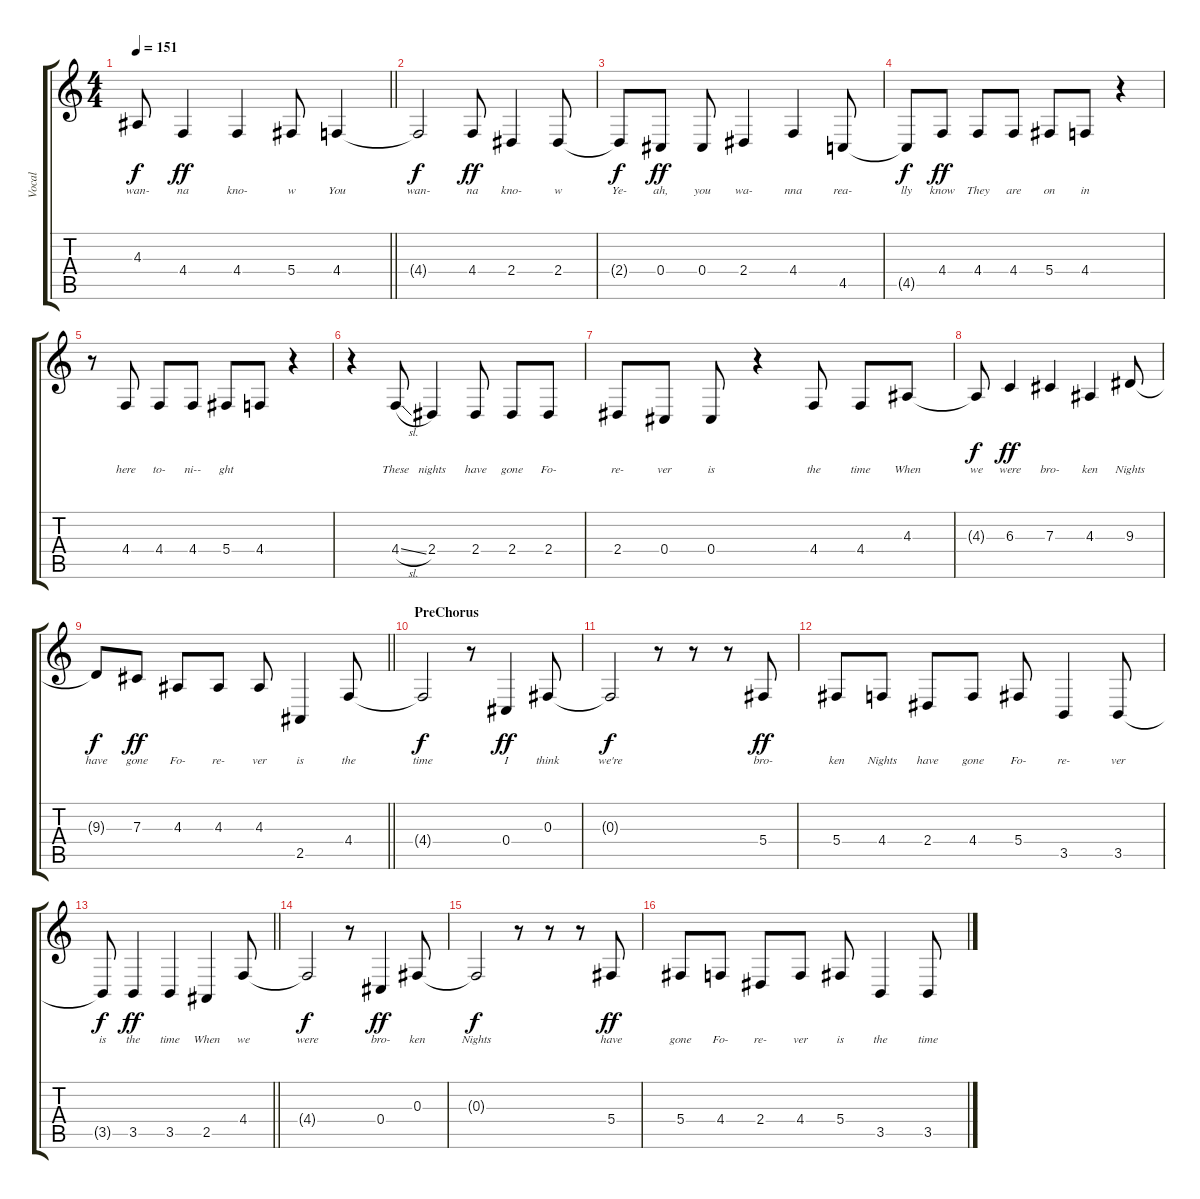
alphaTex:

\track ("Vocal" "Vocal") {instrument trumpet}
\staff {score tabs}
\tuning (Eb4 Bb3 Gb3 Db3 Ab2 Eb2) {hide}
\ts (4 4)
\tempo 151
\clef g2
\barLineRight lightlight
\ks c
4.3{t}.8{lyrics (0 "wan-") lyrics (1 "") lyrics (2 "") lyrics (3 "") lyrics (4 "") dy f} 4.4.4{lyrics (0 "na") lyrics (1 "") lyrics (2 "") lyrics (3 "") lyrics (4 "") dy ff} 4.4.4{lyrics (0 "kno-") lyrics (1 "") lyrics (2 "") lyrics (3 "") lyrics (4 "")} 5.4.8{lyrics (0 "w") lyrics (1 "") lyrics (2 "") lyrics (3 "") lyrics (4 "")} 4.4.4{lyrics (0 "You") lyrics (1 "") lyrics (2 "") lyrics (3 "") lyrics (4 "")} |
4.4{t}.2{lyrics (0 "wan-") lyrics (1 "") lyrics (2 "") lyrics (3 "") lyrics (4 "") dy f} 4.4.8{lyrics (0 "na") lyrics (1 "") lyrics (2 "") lyrics (3 "") lyrics (4 "") dy ff} 2.4.4{lyrics (0 "kno-") lyrics (1 "") lyrics (2 "") lyrics (3 "") lyrics (4 "")} 2.4.8{lyrics (0 "w") lyrics (1 "") lyrics (2 "") lyrics (3 "") lyrics (4 "")} |
2.4{t}.8{lyrics (0 "Ye-") lyrics (1 "") lyrics (2 "") lyrics (3 "") lyrics (4 "") dy f} 0.4.8{lyrics (0 "ah,") lyrics (1 "") lyrics (2 "") lyrics (3 "") lyrics (4 "") dy ff} 0.4.8{lyrics (0 "you") lyrics (1 "") lyrics (2 "") lyrics (3 "") lyrics (4 "")} 2.4.4{lyrics (0 "wa-") lyrics (1 "") lyrics (2 "") lyrics (3 "") lyrics (4 "")} 4.4.4{lyrics (0 "nna") lyrics (1 "") lyrics (2 "") lyrics (3 "") lyrics (4 "")} 4.5.8{lyrics (0 "rea-") lyrics (1 "") lyrics (2 "") lyrics (3 "") lyrics (4 "")} |
4.5{t}.8{lyrics (0 "lly") lyrics (1 "") lyrics (2 "") lyrics (3 "") lyrics (4 "") dy f} 4.4.8{lyrics (0 "know") lyrics (1 "") lyrics (2 "") lyrics (3 "") lyrics (4 "") dy ff} 4.4.8{lyrics (0 "They") lyrics (1 "") lyrics (2 "") lyrics (3 "") lyrics (4 "")} 4.4.8{lyrics (0 "are") lyrics (1 "") lyrics (2 "") lyrics (3 "") lyrics (4 "")} 5.4.8{lyrics (0 "on") lyrics (1 "") lyrics (2 "") lyrics (3 "") lyrics (4 "")} 4.4.8{lyrics (0 "in") lyrics (1 "") lyrics (2 "") lyrics (3 "") lyrics (4 "")} r.4 |
r.8 4.4.8{lyrics (0 "here") lyrics (1 "") lyrics (2 "") lyrics (3 "") lyrics (4 "")} 4.4.8{lyrics (0 "to-") lyrics (1 "") lyrics (2 "") lyrics (3 "") lyrics (4 "")} 4.4.8{lyrics (0 "ni--") lyrics (1 "") lyrics (2 "") lyrics (3 "") lyrics (4 "")} 5.4.8{lyrics (0 "ght") lyrics (1 "") lyrics (2 "") lyrics (3 "") lyrics (4 "")} 4.4.8{lyrics (0 "") lyrics (1 "") lyrics (2 "") lyrics (3 "") lyrics (4 "")} r.4 |
r.4 4.4{sl}.8{lyrics (0 "These") lyrics (1 "") lyrics (2 "") lyrics (3 "") lyrics (4 "")} 2.4.4{lyrics (0 "nights") lyrics (1 "") lyrics (2 "") lyrics (3 "") lyrics (4 "")} 2.4.8{lyrics (0 "have") lyrics (1 "") lyrics (2 "") lyrics (3 "") lyrics (4 "")} 2.4.8{lyrics (0 "gone") lyrics (1 "") lyrics (2 "") lyrics (3 "") lyrics (4 "")} 2.4.8{lyrics (0 "Fo-") lyrics (1 "") lyrics (2 "") lyrics (3 "") lyrics (4 "")} |
2.4.8{lyrics (0 "re-") lyrics (1 "") lyrics (2 "") lyrics (3 "") lyrics (4 "")} 0.4.8{lyrics (0 "ver") lyrics (1 "") lyrics (2 "") lyrics (3 "") lyrics (4 "")} 0.4.8{lyrics (0 "is") lyrics (1 "") lyrics (2 "") lyrics (3 "") lyrics (4 "")} r.4 4.4.8{lyrics (0 "the") lyrics (1 "") lyrics (2 "") lyrics (3 "") lyrics (4 "")} 4.4.8{lyrics (0 "time") lyrics (1 "") lyrics (2 "") lyrics (3 "") lyrics (4 "")} 4.3.8{lyrics (0 "When") lyrics (1 "") lyrics (2 "") lyrics (3 "") lyrics (4 "")} |
4.3{t}.8{lyrics (0 "we") lyrics (1 "") lyrics (2 "") lyrics (3 "") lyrics (4 "") dy f} 6.3.4{lyrics (0 "were") lyrics (1 "") lyrics (2 "") lyrics (3 "") lyrics (4 "") dy ff} 7.3.4{lyrics (0 "bro-") lyrics (1 "") lyrics (2 "") lyrics (3 "") lyrics (4 "")} 4.3.4{lyrics (0 "ken") lyrics (1 "") lyrics (2 "") lyrics (3 "") lyrics (4 "")} 9.3.8{lyrics (0 "Nights") lyrics (1 "") lyrics (2 "") lyrics (3 "") lyrics (4 "")} |
\barLineRight lightlight
9.3{t}.8{lyrics (0 "have") lyrics (1 "") lyrics (2 "") lyrics (3 "") lyrics (4 "") dy f} 7.3.8{lyrics (0 "gone") lyrics (1 "") lyrics (2 "") lyrics (3 "") lyrics (4 "") dy ff} 4.3.8{lyrics (0 "Fo-") lyrics (1 "") lyrics (2 "") lyrics (3 "") lyrics (4 "")} 4.3.8{lyrics (0 "re-") lyrics (1 "") lyrics (2 "") lyrics (3 "") lyrics (4 "")} 4.3.8{lyrics (0 "ver") lyrics (1 "") lyrics (2 "") lyrics (3 "") lyrics (4 "")} 2.5.4{lyrics (0 "is") lyrics (1 "") lyrics (2 "") lyrics (3 "") lyrics (4 "")} 4.4.8{lyrics (0 "the") lyrics (1 "") lyrics (2 "") lyrics (3 "") lyrics (4 "")} |
\section ("" "PreChorus")
4.4{t}.2{lyrics (0 "time") lyrics (1 "") lyrics (2 "") lyrics (3 "") lyrics (4 "") dy f} r.8 0.4.4{lyrics (0 "I") lyrics (1 "") lyrics (2 "") lyrics (3 "") lyrics (4 "") dy ff} 0.3.8{lyrics (0 "think") lyrics (1 "") lyrics (2 "") lyrics (3 "") lyrics (4 "")} |
0.3{t}.2{lyrics (0 "we're") lyrics (1 "") lyrics (2 "") lyrics (3 "") lyrics (4 "") dy f} r.8 r.8 r.8 5.4.8{lyrics (0 "bro-") lyrics (1 "") lyrics (2 "") lyrics (3 "") lyrics (4 "") dy ff} |
5.4.8{lyrics (0 "ken") lyrics (1 "") lyrics (2 "") lyrics (3 "") lyrics (4 "")} 4.4.8{lyrics (0 "Nights") lyrics (1 "") lyrics (2 "") lyrics (3 "") lyrics (4 "")} 2.4.8{lyrics (0 "have") lyrics (1 "") lyrics (2 "") lyrics (3 "") lyrics (4 "")} 4.4.8{lyrics (0 "gone") lyrics (1 "") lyrics (2 "") lyrics (3 "") lyrics (4 "")} 5.4.8{lyrics (0 "Fo-") lyrics (1 "") lyrics (2 "") lyrics (3 "") lyrics (4 "")} 3.5.4{lyrics (0 "re-") lyrics (1 "") lyrics (2 "") lyrics (3 "") lyrics (4 "")} 3.5.8{lyrics (0 "ver") lyrics (1 "") lyrics (2 "") lyrics (3 "") lyrics (4 "")} |
\barLineRight lightlight
3.5{t}.8{lyrics (0 "is") lyrics (1 "") lyrics (2 "") lyrics (3 "") lyrics (4 "") dy f} 3.5.4{lyrics (0 "the") lyrics (1 "") lyrics (2 "") lyrics (3 "") lyrics (4 "") dy ff} 3.5.4{lyrics (0 "time") lyrics (1 "") lyrics (2 "") lyrics (3 "") lyrics (4 "")} 2.5.4{lyrics (0 "When") lyrics (1 "") lyrics (2 "") lyrics (3 "") lyrics (4 "")} 4.4.8{lyrics (0 "we") lyrics (1 "") lyrics (2 "") lyrics (3 "") lyrics (4 "")} |
4.4{t}.2{lyrics (0 "were") lyrics (1 "") lyrics (2 "") lyrics (3 "") lyrics (4 "") dy f} r.8 0.4.4{lyrics (0 "bro-") lyrics (1 "") lyrics (2 "") lyrics (3 "") lyrics (4 "") dy ff} 0.3.8{lyrics (0 "ken") lyrics (1 "") lyrics (2 "") lyrics (3 "") lyrics (4 "")} |
0.3{t}.2{lyrics (0 "Nights") lyrics (1 "") lyrics (2 "") lyrics (3 "") lyrics (4 "") dy f} r.8 r.8 r.8 5.4.8{lyrics (0 "have") lyrics (1 "") lyrics (2 "") lyrics (3 "") lyrics (4 "") dy ff} |
5.4.8{lyrics (0 "gone") lyrics (1 "") lyrics (2 "") lyrics (3 "") lyrics (4 "")} 4.4.8{lyrics (0 "Fo-") lyrics (1 "") lyrics (2 "") lyrics (3 "") lyrics (4 "")} 2.4.8{lyrics (0 "re-") lyrics (1 "") lyrics (2 "") lyrics (3 "") lyrics (4 "")} 4.4.8{lyrics (0 "ver") lyrics (1 "") lyrics (2 "") lyrics (3 "") lyrics (4 "")} 5.4.8{lyrics (0 "is") lyrics (1 "") lyrics (2 "") lyrics (3 "") lyrics (4 "")} 3.5.4{lyrics (0 "the") lyrics (1 "") lyrics (2 "") lyrics (3 "") lyrics (4 "")} 3.5.8{lyrics (0 "time") lyrics (1 "") lyrics (2 "") lyrics (3 "") lyrics (4 "")}
